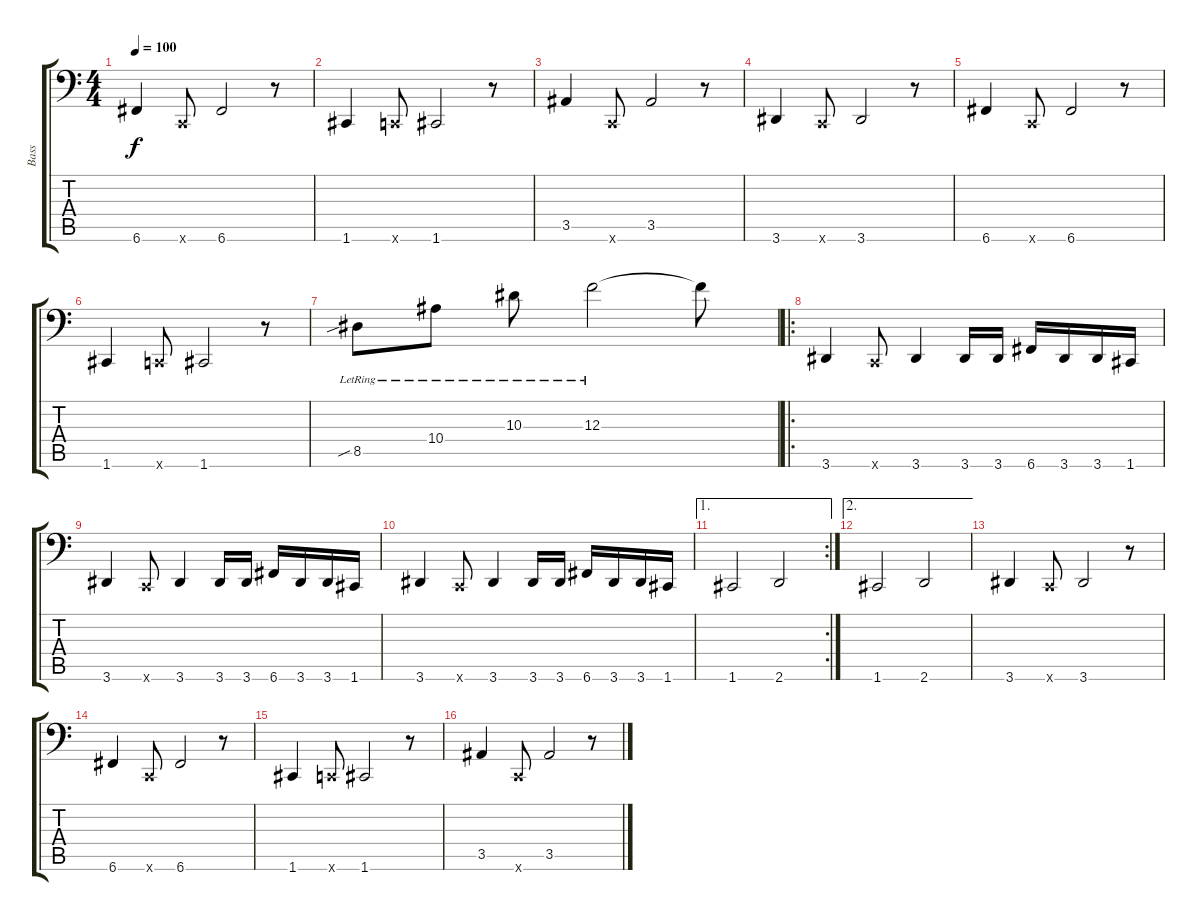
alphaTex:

\track ("Bass" "Bass") {instrument electricbasspick}
\staff {score tabs}
\tuning (D3 A2 F2 C2 G1 C1) {hide}
\ts (4 4)
\tempo 100
\clef f4
\ks c
6.6.4{dy f} 0.6{x}.8 6.6.2 r.8 |
1.6.4 0.6{x}.8 1.6.2 r.8 |
3.5.4 0.6{x}.8 3.5.2 r.8 |
3.6.4 0.6{x}.8 3.6.2 r.8 |
6.6.4 0.6{x}.8 6.6.2 r.8 |
1.6.4 0.6{x}.8 1.6.2 r.8 |
8.5{sib lr}.8 10.4{lr}.8 10.3{lr}.8 12.3{lr}.2 12.3{t}.8 |
\ro
3.6.4{instrument electricbasspick} 0.6{x}.8 3.6.4 3.6.16 3.6.16 6.6.16 3.6.16 3.6.16 1.6.16 |
3.6.4 0.6{x}.8 3.6.4 3.6.16 3.6.16 6.6.16 3.6.16 3.6.16 1.6.16 |
3.6.4 0.6{x}.8 3.6.4 3.6.16 3.6.16 6.6.16 3.6.16 3.6.16 1.6.16 |
\ae 1
\rc 2
1.6.2 2.6.2 |
\ae 2
1.6.2 2.6.2 |
3.6.4{instrument electricbassfinger} 0.6{x}.8 3.6.2 r.8 |
6.6.4 0.6{x}.8 6.6.2 r.8 |
1.6.4 0.6{x}.8 1.6.2 r.8 |
3.5.4 0.6{x}.8 3.5.2 r.8
